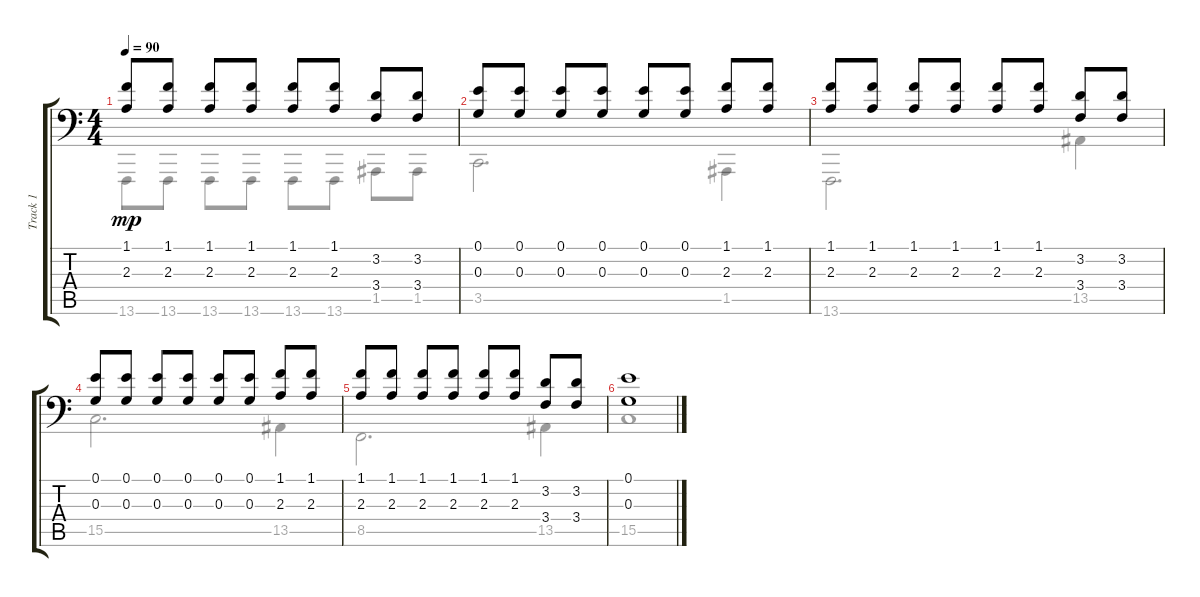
\track ("Track 1" "Track 1") {instrument acousticgrandpiano}
\staff {score tabs}
\tuning (E4 B3 G3 D3 A1 E0) {hide}
\voice
\ts (4 4)
\tempo 90
\clef f4
\ks c
(1.1 2.3).8{dy mp} (1.1 2.3).8 (1.1 2.3).8 (1.1 2.3).8 (1.1 2.3).8 (1.1 2.3).8 (3.2 3.4).8 (3.2 3.4).8 |
(0.1 0.3).8 (0.1 0.3).8 (0.1 0.3).8 (0.1 0.3).8 (0.1 0.3).8 (0.1 0.3).8 (1.1 2.3).8 (1.1 2.3).8 |
(1.1 2.3).8 (1.1 2.3).8 (1.1 2.3).8 (1.1 2.3).8 (1.1 2.3).8 (1.1 2.3).8 (3.2 3.4).8 (3.2 3.4).8 |
(0.1 0.3).8 (0.1 0.3).8 (0.1 0.3).8 (0.1 0.3).8 (0.1 0.3).8 (0.1 0.3).8 (1.1 2.3).8 (1.1 2.3).8 |
(1.1 2.3).8 (1.1 2.3).8 (1.1 2.3).8 (1.1 2.3).8 (1.1 2.3).8 (1.1 2.3).8 (3.2 3.4).8 (3.2 3.4).8 |
(0.1 0.3).1
\voice
\clef f4
\ottava regular
\simile none
\ks c
13.6.8{dy mp} 13.6.8 13.6.8 13.6.8 13.6.8 13.6.8 1.5.8 1.5.8 |
3.5.2{d} 1.5.4 |
13.6.2{d} 13.5.4 |
15.5.2{d} 13.5.4 |
8.5.2{d} 13.5.4 |
15.5.1
